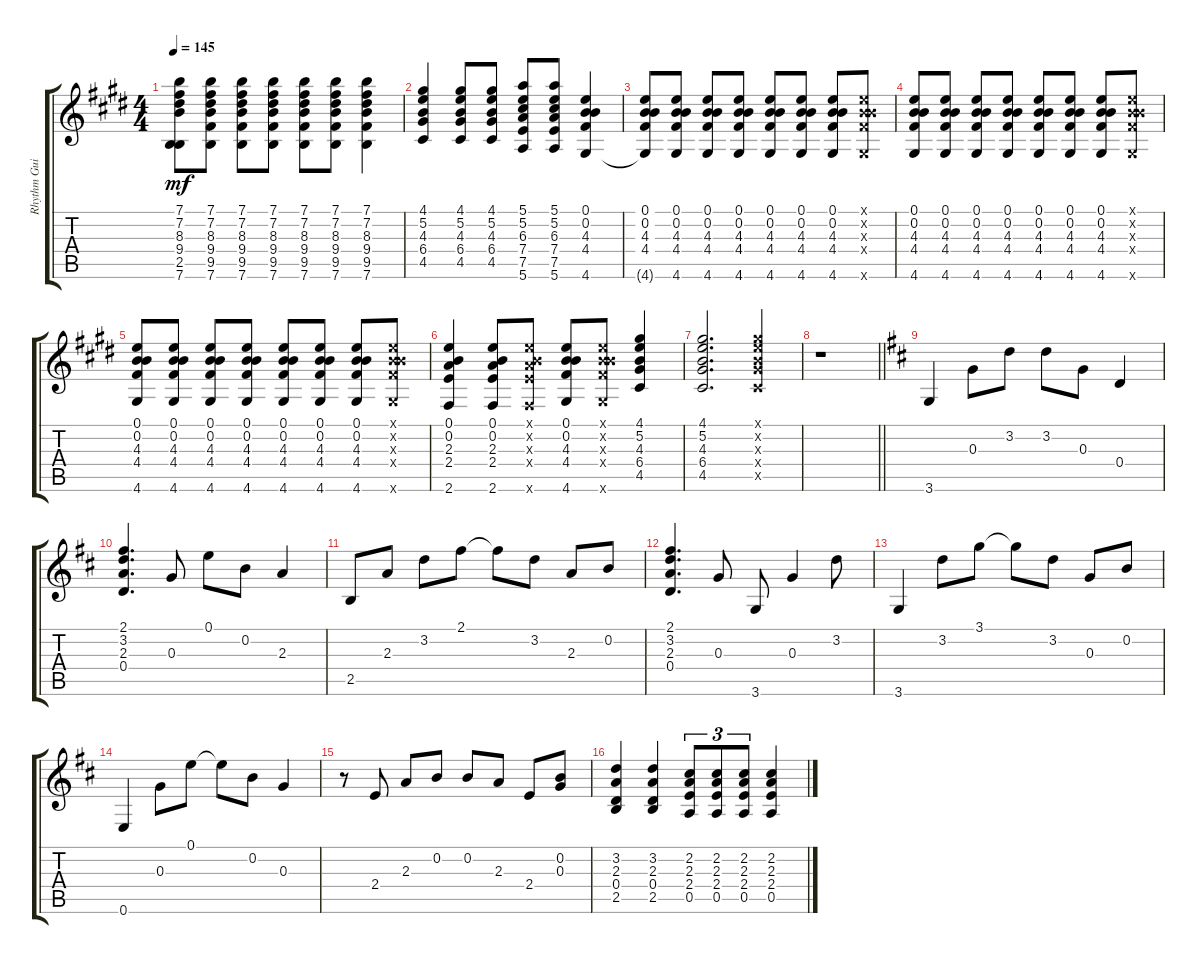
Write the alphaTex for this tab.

\track ("Rhythm Guitar" "Rhythm Gui") {instrument electricguitarclean}
\staff {score tabs}
\tuning (E4 B3 G3 D3 A2 E2) {hide}
\ts (4 4)
\tempo 145
\clef g2
\ks e
(7.1 7.2 8.3 9.4 2.5{t} 7.6).8{dy mf} (7.1 7.2 8.3 9.4 9.5 7.6).8 (7.1 7.2 8.3 9.4 9.5 7.6).8 (7.1 7.2 8.3 9.4 9.5 7.6).8 (7.1 7.2 8.3 9.4 9.5 7.6).8 (7.1 7.2 8.3 9.4 9.5 7.6).8 (7.1 7.2 8.3 9.4 9.5 7.6).4 |
(4.1 5.2 4.3 6.4 4.5).4 (4.1 5.2 4.3 6.4 4.5).8 (4.1 5.2 4.3 6.4 4.5).8 (5.1 5.2 6.3 7.4 7.5 5.6).8 (5.1 5.2 6.3 7.4 7.5 5.6).8 (0.1 0.2 4.3 4.4 4.6).4 |
(0.1 0.2 4.3 4.4 4.6{t}).8 (0.1 0.2 4.3 4.4 4.6).8 (0.1 0.2 4.3 4.4 4.6).8 (0.1 0.2 4.3 4.4 4.6).8 (0.1 0.2 4.3 4.4 4.6).8 (0.1 0.2 4.3 4.4 4.6).8 (0.1 0.2 4.3 4.4 4.6).8 (0.1{x} 0.2{x} 4.3{x} 4.4{x} 4.6{x}).8 |
(0.1 0.2 4.3 4.4 4.6).8 (0.1 0.2 4.3 4.4 4.6).8 (0.1 0.2 4.3 4.4 4.6).8 (0.1 0.2 4.3 4.4 4.6).8 (0.1 0.2 4.3 4.4 4.6).8 (0.1 0.2 4.3 4.4 4.6).8 (0.1 0.2 4.3 4.4 4.6).8 (0.1{x} 0.2{x} 4.3{x} 4.4{x} 4.6{x}).8 |
(0.1 0.2 4.3 4.4 4.6).8 (0.1 0.2 4.3 4.4 4.6).8 (0.1 0.2 4.3 4.4 4.6).8 (0.1 0.2 4.3 4.4 4.6).8 (0.1 0.2 4.3 4.4 4.6).8 (0.1 0.2 4.3 4.4 4.6).8 (0.1 0.2 4.3 4.4 4.6).8 (0.1{x} 0.2{x} 4.3{x} 4.4{x} 4.6{x}).8 |
(0.1 0.2 2.3 2.4 2.6).4 (0.1 0.2 2.3 2.4 2.6).8 (0.1{x} 0.2{x} 2.3{x} 2.4{x} 2.6{x}).8 (0.1 0.2 4.3 4.4 4.6).8 (0.1{x} 0.2{x} 4.3{x} 4.4{x} 4.6{x}).8 (4.1 5.2 4.3 6.4 4.5).4 |
(4.1 5.2 4.3 6.4 4.5).2{d} (4.1{x} 5.2{x} 4.3{x} 6.4{x} 4.5{x}).4 |
\barLineRight lightlight
r.1 |
\ks d
3.6.4 0.3.8 3.2.8 3.2.8 0.3.8 0.4.4 |
(2.1 3.2 2.3 0.4).4{d} 0.3.8 0.1.8 0.2.8 2.3.4 |
2.5.8 2.3.8 3.2.8 2.1.8 2.1{t}.8 3.2.8 2.3.8 0.2.8 |
(2.1 3.2 2.3 0.4).4{d} 0.3.8 3.6.8 0.3.4 3.2.8 |
3.6.4 3.2.8 3.1.8 3.1{t}.8 3.2.8 0.3.8 0.2.8 |
0.6.4 0.3.8 0.1.8 0.1{t}.8 0.2.8 0.3.4 |
r.8 2.4.8 2.3.8 0.2.8 0.2.8 2.3.8 2.4.8 (0.2 0.3).8 |
(3.2 2.3 0.4 2.5).4 (3.2 2.3 0.4 2.5).4 (2.2 2.3 2.4 0.5).8{tu (3 2)} (2.2 2.3 2.4 0.5).8{tu (3 2)} (2.2 2.3 2.4 0.5).8{tu (3 2)} (2.2 2.3 2.4 0.5).4
